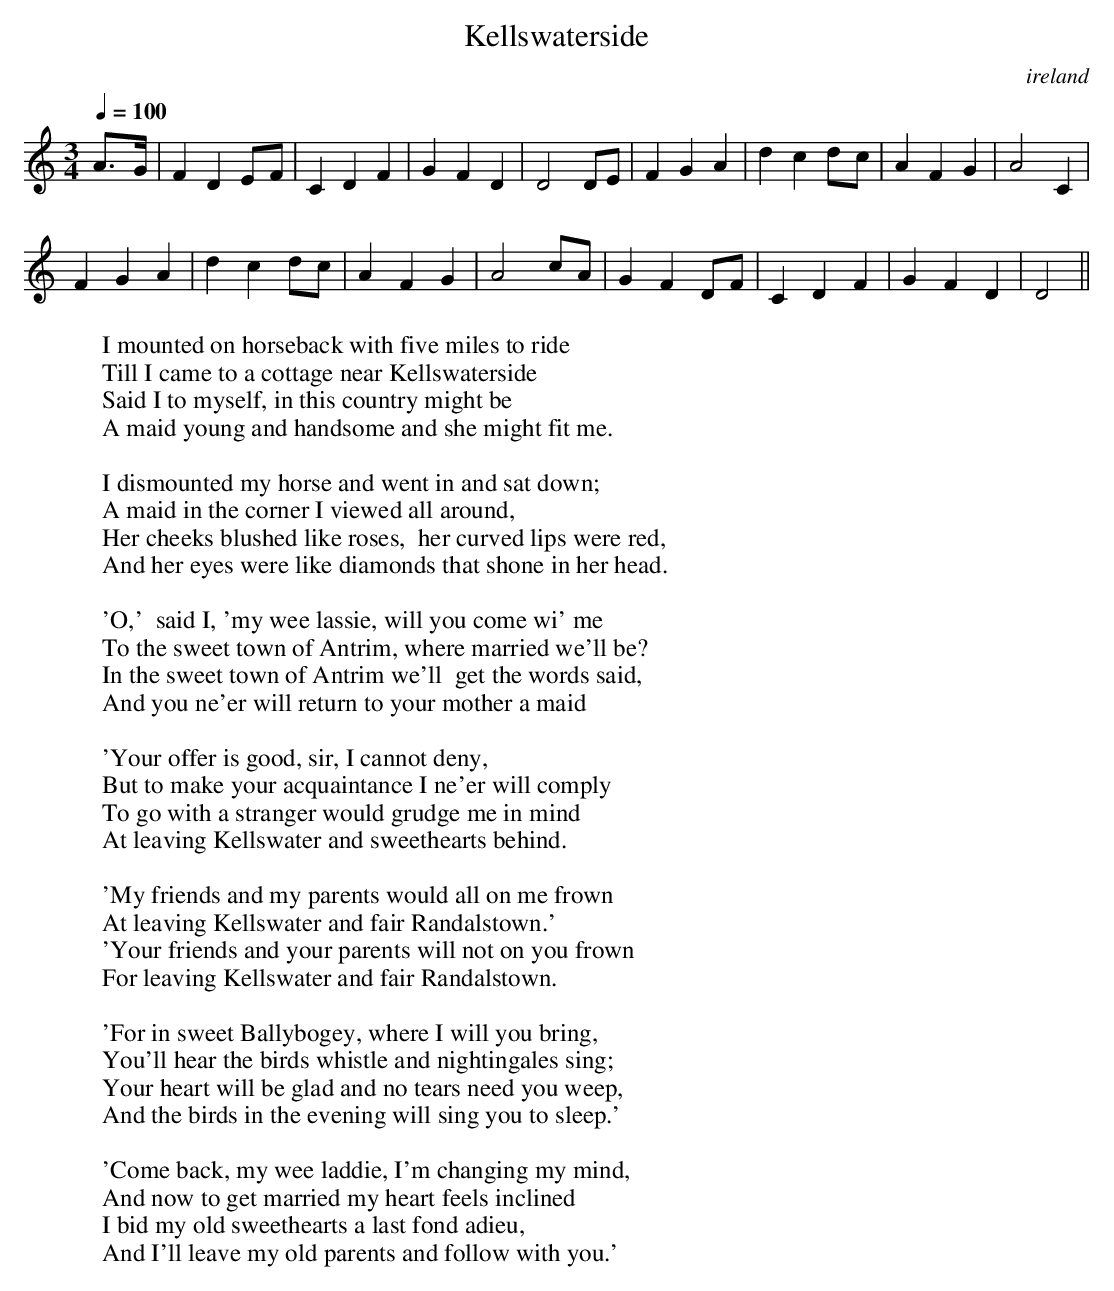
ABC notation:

X:1
T:Kellswaterside
O:ireland
M:3/4
L:1/8
Q:1/4=100
W:I mounted on horseback with five miles to ride
W:Till I came to a cottage near Kellswaterside
W:Said I to myself, in this country might be
W:A maid young and handsome and she might fit me.
W:
W:I dismounted my horse and went in and sat down;
W:A maid in the corner I viewed all around,
W:Her cheeks blushed like roses,  her curved lips were red,
W:And her eyes were like diamonds that shone in her head.
W:
W:'O,'  said I, 'my wee lassie, will you come wi' me
W:To the sweet town of Antrim, where married we'll be?
W:In the sweet town of Antrim we'll  get the words said,
W:And you ne'er will return to your mother a maid
W:
W:'Your offer is good, sir, I cannot deny,
W:But to make your acquaintance I ne'er will comply
W:To go with a stranger would grudge me in mind
W:At leaving Kellswater and sweethearts behind.
W:
W:'My friends and my parents would all on me frown
W:At leaving Kellswater and fair Randalstown.'
W:'Your friends and your parents will not on you frown
W:For leaving Kellswater and fair Randalstown.
W:
W:'For in sweet Ballybogey, where I will you bring,
W:You'll hear the birds whistle and nightingales sing;
W:Your heart will be glad and no tears need you weep,
W:And the birds in the evening will sing you to sleep.'
W:
W:'Come back, my wee laddie, I'm changing my mind,
W:And now to get married my heart feels inclined
W:I bid my old sweethearts a last fond adieu,
W:And I'll leave my old parents and follow with you.'
K:C
A>-G |F2 D2 E-F|C2 D2 F2|G2 F2 D2|D4 DE|\
F2 G2 A2|d2 c2 d-c|A2 F2 G2|A4 C2|
F2 G2 A2|d2 c2 d-c|A2 F2 G2|A4 c-A|\
G2 F2 D-F|C2 D2 F2|G2 F2 D2|D4 ||
